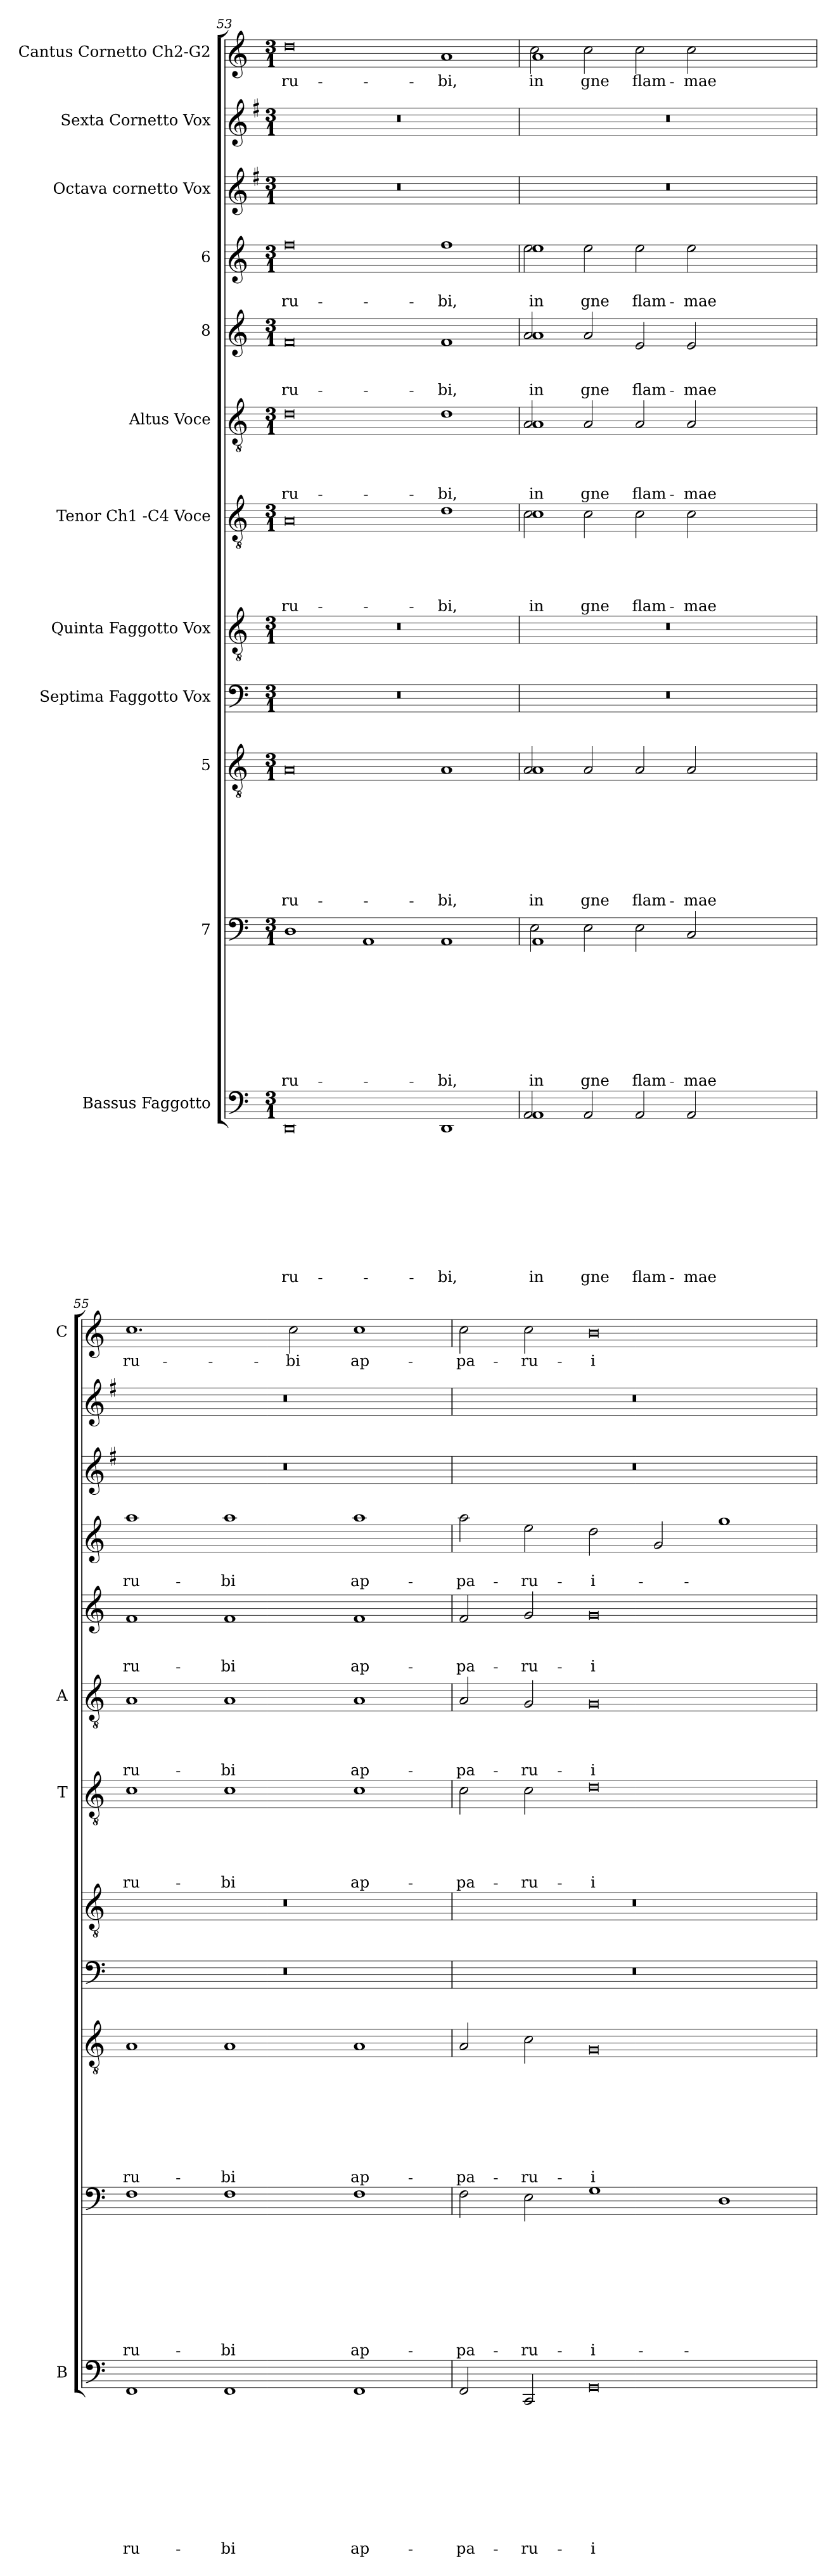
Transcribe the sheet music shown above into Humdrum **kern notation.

**kern	**text	**text	**text	**text	**text	**text	**text	**text	**text	**text	**kern	**text	**text	**text	**text	**text	**text	**text	**text	**text	**kern	**text	**text	**text	**text	**text	**text	**text	**text	**kern	**kern	**kern	**text	**text	**text	**text	**text	**kern	**text	**text	**text	**text	**kern	**text	**text	**text	**kern	**text	**text	**kern	**kern	**kern	**text
*part12	*part12	*part12	*part12	*part12	*part12	*part12	*part12	*part12	*part12	*part12	*part11	*part11	*part11	*part11	*part11	*part11	*part11	*part11	*part11	*part11	*part10	*part10	*part10	*part10	*part10	*part10	*part10	*part10	*part10	*part9	*part8	*part7	*part7	*part7	*part7	*part7	*part7	*part6	*part6	*part6	*part6	*part6	*part5	*part5	*part5	*part5	*part4	*part4	*part4	*part3	*part2	*part1	*part1
*staff12	*staff12	*staff12	*staff12	*staff12	*staff12	*staff12	*staff12	*staff12	*staff12	*staff12	*staff11	*staff11	*staff11	*staff11	*staff11	*staff11	*staff11	*staff11	*staff11	*staff11	*staff10	*staff10	*staff10	*staff10	*staff10	*staff10	*staff10	*staff10	*staff10	*staff9	*staff8	*staff7	*staff7	*staff7	*staff7	*staff7	*staff7	*staff6	*staff6	*staff6	*staff6	*staff6	*staff5	*staff5	*staff5	*staff5	*staff4	*staff4	*staff4	*staff3	*staff2	*staff1	*staff1
*I"Bassus Faggotto	*	*	*	*	*	*	*	*	*	*	*I"7	*	*	*	*	*	*	*	*	*	*I"5	*	*	*	*	*	*	*	*	*I"Septima Faggotto Vox	*I"Quinta Faggotto Vox	*I"Tenor Ch1 -C4 Voce	*	*	*	*	*	*I"Altus Voce	*	*	*	*	*I"8	*	*	*	*I"6	*	*	*I"Octava cornetto Vox	*I"Sexta Cornetto Vox	*I"Cantus Cornetto Ch2-G2	*
*I'B	*	*	*	*	*	*	*	*	*	*	*	*	*	*	*	*	*	*	*	*	*	*	*	*	*	*	*	*	*	*	*	*I'T	*	*	*	*	*	*I'A	*	*	*	*	*	*	*	*	*	*	*	*	*	*I'C	*
*clefF4	*	*	*	*	*	*	*	*	*	*	*clefF4	*	*	*	*	*	*	*	*	*	*clefGv2	*	*	*	*	*	*	*	*	*clefF4	*clefGv2	*clefGv2	*	*	*	*	*	*clefGv2	*	*	*	*	*clefG2	*	*	*	*clefG2	*	*	*clefG2	*clefG2	*clefG2	*
*	*	*	*	*	*	*	*	*	*	*	*	*	*	*	*	*	*	*	*	*	*	*	*	*	*	*	*	*	*	*	*	*	*	*	*	*	*	*	*	*	*	*	*	*	*	*	*	*	*	*ITrd4c7	*ITrd4c7	*	*
*k[]	*	*	*	*	*	*	*	*	*	*	*k[]	*	*	*	*	*	*	*	*	*	*k[]	*	*	*	*	*	*	*	*	*k[]	*k[]	*k[]	*	*	*	*	*	*k[]	*	*	*	*	*k[]	*	*	*	*k[]	*	*	*k[]	*k[]	*k[]	*
*C:	*	*	*	*	*	*	*	*	*	*	*C:	*	*	*	*	*	*	*	*	*	*C:	*	*	*	*	*	*	*	*	*C:	*C:	*C:	*	*	*	*	*	*C:	*	*	*	*	*C:	*	*	*	*C:	*	*	*C:	*C:	*C:	*
*M3/1	*	*	*	*	*	*	*	*	*	*	*M3/1	*	*	*	*	*	*	*	*	*	*M3/1	*	*	*	*	*	*	*	*	*M3/1	*M3/1	*M3/1	*	*	*	*	*	*M3/1	*	*	*	*	*M3/1	*	*	*	*M3/1	*	*	*M3/1	*M3/1	*M3/1	*
=53	=53	=53	=53	=53	=53	=53	=53	=53	=53	=53	=53	=53	=53	=53	=53	=53	=53	=53	=53	=53	=53	=53	=53	=53	=53	=53	=53	=53	=53	=53	=53	=53	=53	=53	=53	=53	=53	=53	=53	=53	=53	=53	=53	=53	=53	=53	=53	=53	=53	=53	=53	=53	=53
!	!	!	!	!	!	!	!	!	!	!LO:LY:b:rj	!	!	!	!	!	!	!	!	!	!LO:LY:b:rj	!	!	!	!	!	!	!	!	!LO:LY:b	!	!	!	!	!	!	!	!LO:LY:b	!	!	!	!	!LO:LY:b	!	!	!	!LO:LY:b	!	!	!LO:LY:b	!	!	!	!LO:LY:b
0DD	.	.	.	.	.	.	.	.	.	ru-	1D	.	.	.	.	.	.	.	.	ru-	0A	.	.	.	.	.	.	.	ru-	0.r	0.r	0A	.	.	.	.	ru-	0d	.	.	.	ru-	0f	.	.	ru-	0ff	.	ru-	0.r	0.r	0dd	ru-
.	.	.	.	.	.	.	.	.	.	.	1AA	.	.	.	.	.	.	.	.	.	.	.	.	.	.	.	.	.	.	.	.	.	.	.	.	.	.	.	.	.	.	.	.	.	.	.	.	.	.	.	.	.	.
!	!	!	!	!	!	!	!	!	!	!LO:LY:b:rj	!	!	!	!	!	!	!	!	!	!LO:LY:b:rj	!	!	!	!	!	!	!	!	!LO:LY:b	!	!	!	!	!	!	!	!LO:LY:b	!	!	!	!	!LO:LY:b	!	!	!	!LO:LY:b	!	!	!LO:LY:b	!	!	!	!LO:LY:b
1DD	.	.	.	.	.	.	.	.	.	-bi,	1AA	.	.	.	.	.	.	.	.	-bi,	1A	.	.	.	.	.	.	.	-bi,	.	.	1d	.	.	.	.	-bi,	1d	.	.	.	-bi,	1f	.	.	-bi,	1ff	.	-bi,	.	.	1a	-bi,
=54	=54	=54	=54	=54	=54	=54	=54	=54	=54	=54	=54	=54	=54	=54	=54	=54	=54	=54	=54	=54	=54	=54	=54	=54	=54	=54	=54	=54	=54	=54	=54	=54	=54	=54	=54	=54	=54	=54	=54	=54	=54	=54	=54	=54	=54	=54	=54	=54	=54	=54	=54	=54	=54
*^	*	*	*	*	*	*	*	*	*	*	*	*	*	*	*	*	*	*	*	*	*	*	*	*	*	*	*	*	*	*	*	*	*	*	*	*	*	*	*	*	*	*	*	*	*	*	*	*	*	*	*	*	*
!	!	!	!	!	!	!	!	!	!	!	!LO:LY:b:rj	!	!	!	!	!	!	!	!	!	!LO:LY:b:rj	!	!	!	!	!	!	!	!	!LO:LY:b	!	!	!	!	!	!	!	!LO:LY:b	!	!	!	!	!LO:LY:b	!	!	!	!LO:LY:b	!	!	!LO:LY:b	!	!	!	!LO:LY:b
*	*	*	*	*	*	*	*	*	*	*	*	*^	*	*	*	*	*	*	*	*	*	*^	*	*	*	*	*	*	*	*	*	*	*^	*	*	*	*	*	*^	*	*	*	*	*^	*	*	*	*^	*	*	*	*	*^	*
1AA	2AA/	.	.	.	.	.	.	.	.	.	in	1AA	2E\	.	.	.	.	.	.	.	.	in	1A	2A/	.	.	.	.	.	.	.	in	0.r	0.r	1c	2c\	.	.	.	.	in	1A	2A/	.	.	.	in	1a	2a/	.	.	in	1ee	2ee\	.	in	0.r	0.r	1a	2cc\	in
!	!	!	!	!	!	!	!	!	!	!	!LO:LY:b:rj	!	!	!	!	!	!	!	!	!	!	!LO:LY:b:rj	!	!	!	!	!	!	!	!	!	!LO:LY:b	!	!	!	!	!	!	!	!	!LO:LY:b	!	!	!	!	!	!LO:LY:b	!	!	!	!	!LO:LY:b	!	!	!	!LO:LY:b	!	!	!	!	!LO:LY:b
.	2AA/	.	.	.	.	.	.	.	.	.	gne	.	2E\	.	.	.	.	.	.	.	.	gne	.	2A/	.	.	.	.	.	.	.	gne	.	.	.	2c\	.	.	.	.	gne	.	2A/	.	.	.	gne	.	2a/	.	.	gne	.	2ee\	.	gne	.	.	.	2cc\	gne
!	!	!	!	!	!	!	!	!	!	!	!LO:LY:b:rj	!	!	!	!	!	!	!	!	!	!	!LO:LY:b:rj	!	!	!	!	!	!	!	!	!	!LO:LY:b	!	!	!	!	!	!	!	!	!LO:LY:b	!	!	!	!	!	!LO:LY:b	!	!	!	!	!LO:LY:b	!	!	!	!LO:LY:b	!	!	!	!	!LO:LY:b
1ryy	2AA/	.	.	.	.	.	.	.	.	.	flam-	1ryy	2E\	.	.	.	.	.	.	.	.	flam-	1ryy	2A/	.	.	.	.	.	.	.	flam-	.	.	1ryy	2c\	.	.	.	.	flam-	1ryy	2A/	.	.	.	flam-	1ryy	2e/	.	.	flam-	1ryy	2ee\	.	flam-	.	.	1ryy	2cc\	flam-
!	!	!	!	!	!	!	!	!	!	!	!LO:LY:b:rj	!	!	!	!	!	!	!	!	!	!	!LO:LY:b:rj	!	!	!	!	!	!	!	!	!	!LO:LY:b	!	!	!	!	!	!	!	!	!LO:LY:b	!	!	!	!	!	!LO:LY:b	!	!	!	!	!LO:LY:b	!	!	!	!LO:LY:b	!	!	!	!	!LO:LY:b
.	2AA/	.	.	.	.	.	.	.	.	.	-mae	.	2C/	.	.	.	.	.	.	.	.	-mae	.	2A/	.	.	.	.	.	.	.	-mae	.	.	.	2c\	.	.	.	.	-mae	.	2A/	.	.	.	-mae	.	2e/	.	.	-mae	.	2ee\	.	-mae	.	.	.	2cc\	-mae
1ryy	1ryy	.	.	.	.	.	.	.	.	.	.	1ryy	1ryy	.	.	.	.	.	.	.	.	.	1ryy	1ryy	.	.	.	.	.	.	.	.	.	.	1ryy	1ryy	.	.	.	.	.	1ryy	1ryy	.	.	.	.	1ryy	1ryy	.	.	.	1ryy	1ryy	.	.	.	.	1ryy	1ryy	.
!!LO:PB:g=z
=55	=55	=55	=55	=55	=55	=55	=55	=55	=55	=55	=55	=55	=55	=55	=55	=55	=55	=55	=55	=55	=55	=55	=55	=55	=55	=55	=55	=55	=55	=55	=55	=55	=55	=55	=55	=55	=55	=55	=55	=55	=55	=55	=55	=55	=55	=55	=55	=55	=55	=55	=55	=55	=55	=55	=55	=55	=55	=55	=55	=55	=55
!	!	!	!	!	!	!	!	!	!	!	!LO:LY:b:rj	!	!	!	!	!	!	!	!	!	!	!LO:LY:b:rj	!	!	!	!	!	!	!	!	!	!LO:LY:b	!	!	!	!	!	!	!	!	!LO:LY:b	!	!	!	!	!	!LO:LY:b	!	!	!	!	!LO:LY:b	!	!	!	!LO:LY:b	!	!	!	!	!LO:LY:b
*v	*v	*	*	*	*	*	*	*	*	*	*	*	*	*	*	*	*	*	*	*	*	*	*v	*v	*	*	*	*	*	*	*	*	*	*	*v	*v	*	*	*	*	*	*v	*v	*	*	*	*	*v	*v	*	*	*	*v	*v	*	*	*	*	*v	*v	*
*	*	*	*	*	*	*	*	*	*	*	*v	*v	*	*	*	*	*	*	*	*	*	*	*	*	*	*	*	*	*	*	*	*	*	*	*	*	*	*	*	*	*	*	*	*	*	*	*	*	*	*	*	*	*	*
1FF	.	.	.	.	.	.	.	.	.	ru-	1F	.	.	.	.	.	.	.	.	ru-	1A	.	.	.	.	.	.	.	ru-	0.r	0.r	1c	.	.	.	.	ru-	1A	.	.	.	ru-	1f	.	.	ru-	1aa	.	ru-	0.r	0.r	1.cc	ru-
!	!	!	!	!	!	!	!	!	!	!LO:LY:b:rj	!	!	!	!	!	!	!	!	!	!LO:LY:b:rj	!	!	!	!	!	!	!	!	!LO:LY:b	!	!	!	!	!	!	!	!LO:LY:b	!	!	!	!	!LO:LY:b	!	!	!	!LO:LY:b	!	!	!LO:LY:b	!	!	!	!
1FF	.	.	.	.	.	.	.	.	.	-bi	1F	.	.	.	.	.	.	.	.	-bi	1A	.	.	.	.	.	.	.	-bi	.	.	1c	.	.	.	.	-bi	1A	.	.	.	-bi	1f	.	.	-bi	1aa	.	-bi	.	.	.	.
!	!	!	!	!	!	!	!	!	!	!	!	!	!	!	!	!	!	!	!	!	!	!	!	!	!	!	!	!	!	!	!	!	!	!	!	!	!	!	!	!	!	!	!	!	!	!	!	!	!	!	!	!	!LO:LY:b
.	.	.	.	.	.	.	.	.	.	.	.	.	.	.	.	.	.	.	.	.	.	.	.	.	.	.	.	.	.	.	.	.	.	.	.	.	.	.	.	.	.	.	.	.	.	.	.	.	.	.	.	2cc\	-bi
!	!	!	!	!	!	!	!	!	!	!LO:LY:b:rj	!	!	!	!	!	!	!	!	!	!LO:LY:b:rj	!	!	!	!	!	!	!	!	!LO:LY:b	!	!	!	!	!	!	!	!LO:LY:b	!	!	!	!	!LO:LY:b	!	!	!	!LO:LY:b	!	!	!LO:LY:b	!	!	!	!LO:LY:b
1FF	.	.	.	.	.	.	.	.	.	ap-	1F	.	.	.	.	.	.	.	.	ap-	1A	.	.	.	.	.	.	.	ap-	.	.	1c	.	.	.	.	ap-	1A	.	.	.	ap-	1f	.	.	ap-	1aa	.	ap-	.	.	1cc	ap-
=56	=56	=56	=56	=56	=56	=56	=56	=56	=56	=56	=56	=56	=56	=56	=56	=56	=56	=56	=56	=56	=56	=56	=56	=56	=56	=56	=56	=56	=56	=56	=56	=56	=56	=56	=56	=56	=56	=56	=56	=56	=56	=56	=56	=56	=56	=56	=56	=56	=56	=56	=56	=56	=56
!	!	!	!	!	!	!	!	!	!	!LO:LY:b:rj	!	!	!	!	!	!	!	!	!	!LO:LY:b:rj	!	!	!	!	!	!	!	!	!LO:LY:b	!	!	!	!	!	!	!	!LO:LY:b	!	!	!	!	!LO:LY:b	!	!	!	!LO:LY:b	!	!	!LO:LY:b	!	!	!	!LO:LY:b
2FF/	.	.	.	.	.	.	.	.	.	-pa-	2F\	.	.	.	.	.	.	.	.	-pa-	2A/	.	.	.	.	.	.	.	-pa-	0.r	0.r	2c\	.	.	.	.	-pa-	2A/	.	.	.	-pa-	2f/	.	.	-pa-	2aa\	.	-pa-	0.r	0.r	2cc\	-pa-
!	!	!	!	!	!	!	!	!	!	!LO:LY:b:rj	!	!	!	!	!	!	!	!	!	!LO:LY:b:rj	!	!	!	!	!	!	!	!	!LO:LY:b	!	!	!	!	!	!	!	!LO:LY:b	!	!	!	!	!LO:LY:b	!	!	!	!LO:LY:b	!	!	!LO:LY:b	!	!	!	!LO:LY:b
2CC/	.	.	.	.	.	.	.	.	.	-ru-	2E\	.	.	.	.	.	.	.	.	-ru-	2c\	.	.	.	.	.	.	.	-ru-	.	.	2c\	.	.	.	.	-ru-	2G/	.	.	.	-ru-	2g/	.	.	-ru-	2ee\	.	-ru-	.	.	2cc\	-ru-
!	!	!	!	!	!	!	!	!	!	!LO:LY:b:rj	!	!	!	!	!	!	!	!	!	!LO:LY:b:rj	!	!	!	!	!	!	!	!	!LO:LY:b	!	!	!	!	!	!	!	!LO:LY:b	!	!	!	!	!LO:LY:b	!	!	!	!LO:LY:b	!	!	!LO:LY:b	!	!	!	!LO:LY:b
0GG	.	.	.	.	.	.	.	.	.	-i-	1G	.	.	.	.	.	.	.	.	-i-	0G	.	.	.	.	.	.	.	-i-	.	.	0d	.	.	.	.	-i-	0G	.	.	.	-i-	0g	.	.	-i-	2dd\	.	-i-	.	.	0b	-i-
.	.	.	.	.	.	.	.	.	.	.	.	.	.	.	.	.	.	.	.	.	.	.	.	.	.	.	.	.	.	.	.	.	.	.	.	.	.	.	.	.	.	.	.	.	.	.	2g/	.	.	.	.	.	.
.	.	.	.	.	.	.	.	.	.	.	1D	.	.	.	.	.	.	.	.	.	.	.	.	.	.	.	.	.	.	.	.	.	.	.	.	.	.	.	.	.	.	.	.	.	.	.	1gg	.	.	.	.	.	.
=	=	=	=	=	=	=	=	=	=	=	=	=	=	=	=	=	=	=	=	=	=	=	=	=	=	=	=	=	=	=	=	=	=	=	=	=	=	=	=	=	=	=	=	=	=	=	=	=	=	=	=	=	=
*-	*-	*-	*-	*-	*-	*-	*-	*-	*-	*-	*-	*-	*-	*-	*-	*-	*-	*-	*-	*-	*-	*-	*-	*-	*-	*-	*-	*-	*-	*-	*-	*-	*-	*-	*-	*-	*-	*-	*-	*-	*-	*-	*-	*-	*-	*-	*-	*-	*-	*-	*-	*-	*-
